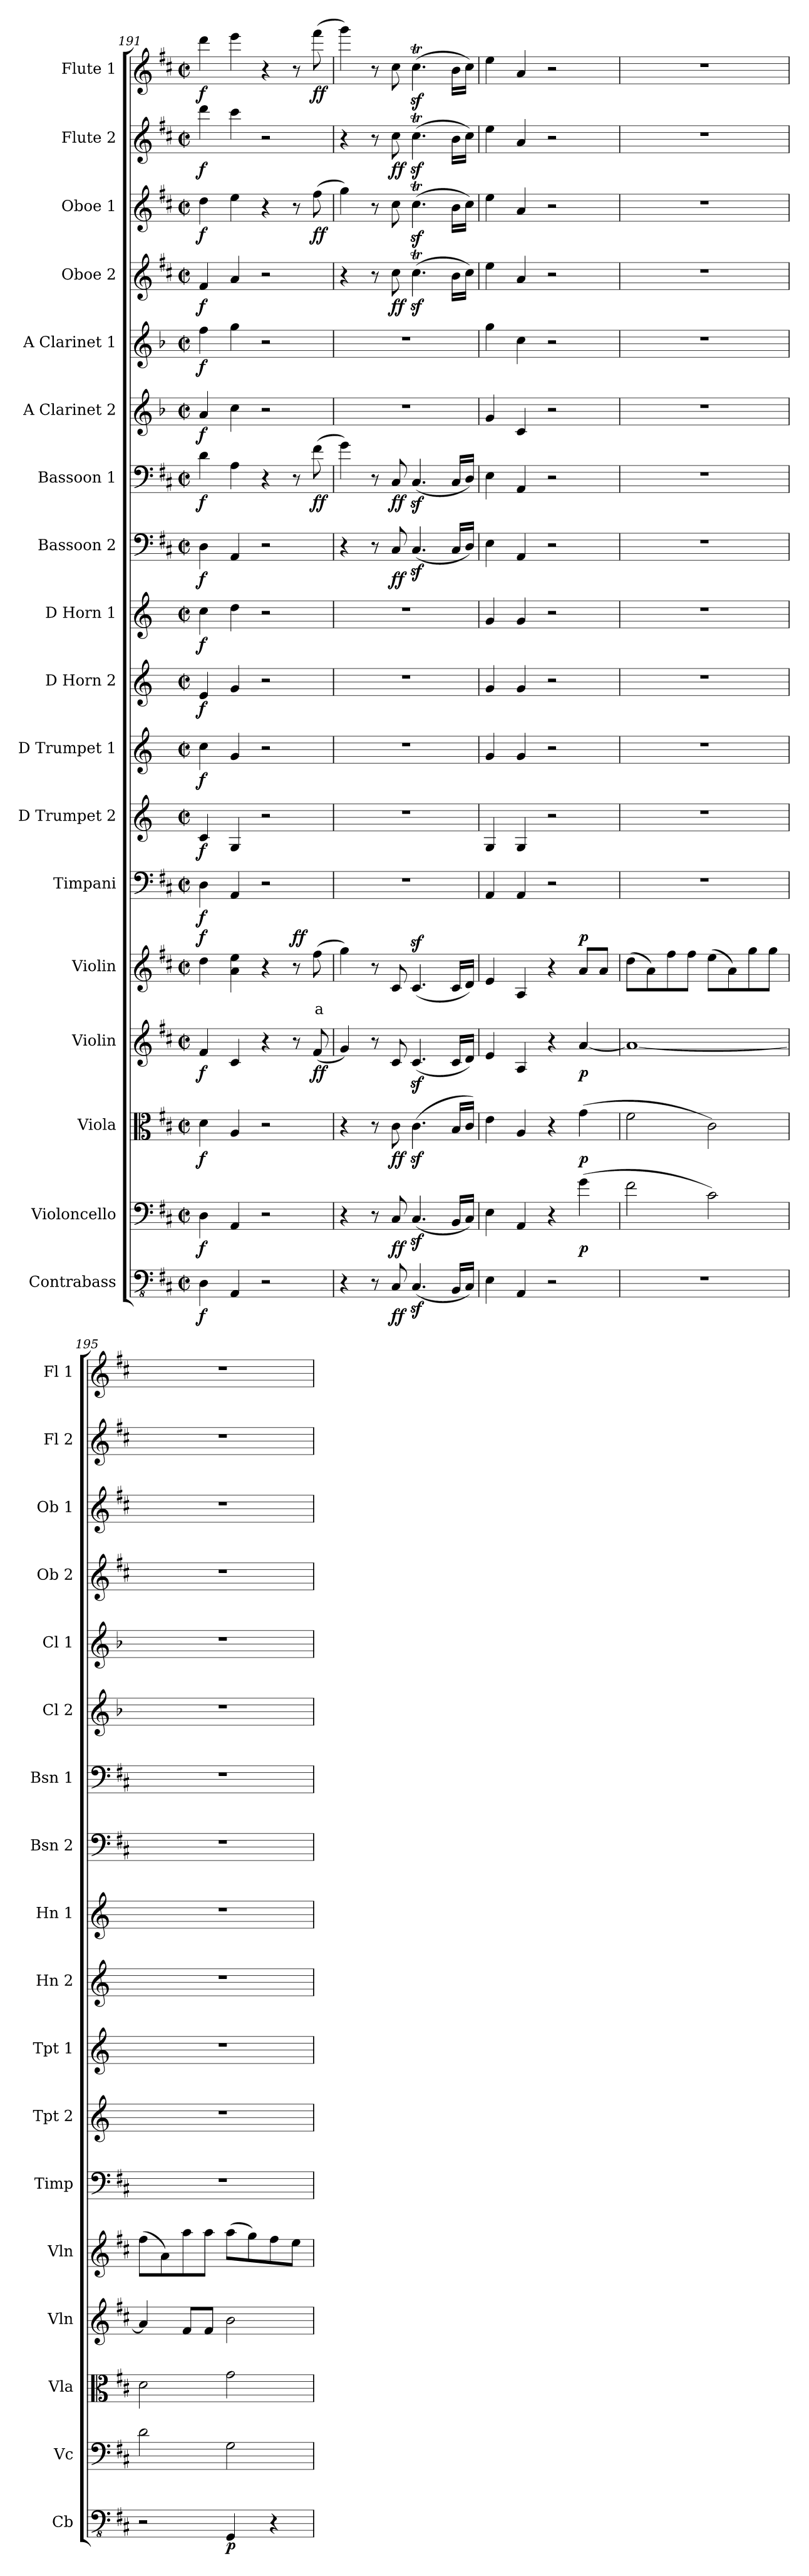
**kern	**dynam	**kern	**dynam	**kern	**dynam	**kern	**dynam	**kern	**text	**dynam	**kern	**dynam	**kern	**dynam	**kern	**dynam	**kern	**dynam	**kern	**dynam	**kern	**dynam	**kern	**dynam	**kern	**dynam	**kern	**dynam	**kern	**dynam	**kern	**dynam	**kern	**dynam	**kern	**dynam
*part18	*part18	*part17	*part17	*part16	*part16	*part15	*part15	*part14	*part14	*part14	*part13	*part13	*part12	*part12	*part11	*part11	*part10	*part10	*part9	*part9	*part8	*part8	*part7	*part7	*part6	*part6	*part5	*part5	*part4	*part4	*part3	*part3	*part2	*part2	*part1	*part1
*staff18	*staff18	*staff17	*staff17	*staff16	*staff16	*staff15	*staff15	*staff14	*staff14	*staff14	*staff13	*staff13	*staff12	*staff12	*staff11	*staff11	*staff10	*staff10	*staff9	*staff9	*staff8	*staff8	*staff7	*staff7	*staff6	*staff6	*staff5	*staff5	*staff4	*staff4	*staff3	*staff3	*staff2	*staff2	*staff1	*staff1
*I"Contrabass	*	*I"Violoncello	*	*I"Viola	*	*I"Violin	*	*I"Violin	*	*	*I"Timpani	*	*I"D Trumpet 2	*	*I"D Trumpet 1	*	*I"D Horn 2	*	*I"D Horn 1	*	*I"Bassoon 2	*	*I"Bassoon 1	*	*I"A Clarinet 2	*	*I"A Clarinet 1	*	*I"Oboe 2	*	*I"Oboe 1	*	*I"Flute 2	*	*I"Flute 1	*
*I'Cb	*	*I'Vc	*	*I'Vla	*	*I'Vln	*	*I'Vln	*	*	*I'Timp	*	*I'Tpt 2	*	*I'Tpt 1	*	*I'Hn 2	*	*I'Hn 1	*	*I'Bsn 2	*	*I'Bsn 1	*	*I'Cl 2	*	*I'Cl 1	*	*I'Ob 2	*	*I'Ob 1	*	*I'Fl 2	*	*I'Fl 1	*
*clefFv4	*	*clefF4	*	*clefC3	*	*clefG2	*	*clefG2	*	*	*clefF4	*	*clefG2	*	*clefG2	*	*clefG2	*	*clefG2	*	*clefF4	*	*clefF4	*	*clefG2	*	*clefG2	*	*clefG2	*	*clefG2	*	*clefG2	*	*clefG2	*
*	*	*	*	*	*	*	*	*	*	*	*	*	*ITrd-1c-2	*	*ITrd-1c-2	*	*ITrd6c10	*	*ITrd6c10	*	*	*	*	*	*ITrd2c3	*	*ITrd2c3	*	*	*	*	*	*	*	*	*
*k[f#c#]	*	*k[f#c#]	*	*k[f#c#]	*	*k[f#c#]	*	*k[f#c#]	*	*	*k[f#c#]	*	*k[f#c#]	*	*k[f#c#]	*	*k[f#c#]	*	*k[f#c#]	*	*k[f#c#]	*	*k[f#c#]	*	*k[f#c#]	*	*k[f#c#]	*	*k[f#c#]	*	*k[f#c#]	*	*k[f#c#]	*	*k[f#c#]	*
*M2/2	*	*M2/2	*	*M2/2	*	*M2/2	*	*M2/2	*	*	*M2/2	*	*M2/2	*	*M2/2	*	*M2/2	*	*M2/2	*	*M2/2	*	*M2/2	*	*M2/2	*	*M2/2	*	*M2/2	*	*M2/2	*	*M2/2	*	*M2/2	*
*met(c|)	*	*met(c|)	*	*met(c|)	*	*met(c|)	*	*met(c|)	*	*	*met(c|)	*	*met(c|)	*	*met(c|)	*	*met(c|)	*	*met(c|)	*	*met(c|)	*	*met(c|)	*	*met(c|)	*	*met(c|)	*	*met(c|)	*	*met(c|)	*	*met(c|)	*	*met(c|)	*
=191	=191	=191	=191	=191	=191	=191	=191	=191	=191	=191	=191	=191	=191	=191	=191	=191	=191	=191	=191	=191	=191	=191	=191	=191	=191	=191	=191	=191	=191	=191	=191	=191	=191	=191	=191	=191
!	!LO:DY:b	!	!LO:DY:b	!	!LO:DY:b	!	!LO:DY:b	!	!	!LO:DY:b	!	!LO:DY:b	!	!LO:DY:b	!	!LO:DY:b	!	!LO:DY:b	!	!LO:DY:b	!	!LO:DY:b	!	!LO:DY:b	!	!LO:DY:b	!	!LO:DY:b	!	!LO:DY:b	!	!LO:DY:b	!	!LO:DY:b	!	!LO:DY:b
4DD\	f	4D\	f	4d\	f	4f#/	f	4dd\	.	f	4D\	f	4d/	f	4dd\	f	4F#/	f	4d\	f	4D\	f	4d\	f	4f#/	f	4dd\	f	4f#/	f	4dd\	f	4ddd\	f	4ddd\	f
4AAA/	.	4AA/	.	4A/	.	4c#/	.	4a\ 4ee\	.	.	4AA/	.	4A/	.	4a/	.	4A/	.	4e\	.	4AA/	.	4A\	.	4a\	.	4ee\	.	4a/	.	4ee\	.	4ccc#\	.	4eee\	.
2r	.	2r	.	2r	.	4r	.	4r	.	.	2r	.	2r	.	2r	.	2r	.	2r	.	2r	.	4r	.	2r	.	2r	.	2r	.	4r	.	2r	.	4r	.
!	!	!	!	!	!	!	!	!	!	!LO:DY:b	!	!	!	!	!	!	!	!	!	!	!	!	!	!	!	!	!	!	!	!	!	!	!	!	!	!
.	.	.	.	.	.	8r	.	8r	.	ff	.	.	.	.	.	.	.	.	.	.	.	.	8r	.	.	.	.	.	.	.	8r	.	.	.	8r	.
!	!	!	!	!	!	!	!LO:DY:b	!	!LO:LY:b:color=#FF0000	!	!	!	!	!	!	!	!	!	!	!	!	!	!	!LO:DY:b	!	!	!	!	!	!	!	!LO:DY:b	!	!	!	!LO:DY:b
.	.	.	.	.	.	(<8f#/	ff	(>8ff#\	a	.	.	.	.	.	.	.	.	.	.	.	.	.	(>8f#\	ff	.	.	.	.	.	.	(>8ff#\	ff	.	.	(>8fff#\	ff
=192	=192	=192	=192	=192	=192	=192	=192	=192	=192	=192	=192	=192	=192	=192	=192	=192	=192	=192	=192	=192	=192	=192	=192	=192	=192	=192	=192	=192	=192	=192	=192	=192	=192	=192	=192	=192
4r	.	4r	.	4r	.	4g/)	.	4gg\)	.	.	1r	.	1r	.	1r	.	1r	.	1r	.	4r	.	4g\)	.	1r	.	1r	.	4r	.	4gg\)	.	4r	.	4ggg\)	.
8r	.	8r	.	8r	.	8r	.	8r	.	.	.	.	.	.	.	.	.	.	.	.	8r	.	8r	.	.	.	.	.	8r	.	8r	.	8r	.	8r	.
!	!LO:DY:b	!	!LO:DY:b	!	!LO:DY:b	!	!	!	!	!	!	!	!	!	!	!	!	!	!	!	!	!LO:DY:b	!	!LO:DY:b	!	!	!	!	!	!LO:DY:b	!	!	!	!LO:DY:b	!	!
8CC#/	ff	8C#/	ff	8c#\	ff	8c#/	.	8c#/	.	.	.	.	.	.	.	.	.	.	.	.	8C#/	ff	8C#/	ff	.	.	.	.	8cc#\	ff	8cc#\	.	8cc#\	ff	8cc#\	.
(<4.CC#z</	.	(<4.C#z</	.	(>4.c#z<\	.	(<4.c#z</	.	(<4.c#z</	.	.	.	.	.	.	.	.	.	.	.	.	(<4.C#z</	.	(<4.C#z</	.	.	.	.	.	(>4.cc#z<t\	.	(>4.cc#z<t\	.	(>4.cc#z<t\	.	(>4.cc#z<t\	.
16BBB/LL	.	16BB/LL	.	16B/LL	.	16c#/LL	.	16c#/LL	.	.	.	.	.	.	.	.	.	.	.	.	16C#/LL	.	16C#/LL	.	.	.	.	.	16b\LL	.	16b\LL	.	16b\LL	.	16b\LL	.
16CC#/JJ)	.	16C#/JJ)	.	16c#/JJ)	.	16d/JJ)	.	16d/JJ)	.	.	.	.	.	.	.	.	.	.	.	.	16D/JJ)	.	16D/JJ)	.	.	.	.	.	16cc#\JJ)	.	16cc#\JJ)	.	16cc#\JJ)	.	16cc#\JJ)	.
=193	=193	=193	=193	=193	=193	=193	=193	=193	=193	=193	=193	=193	=193	=193	=193	=193	=193	=193	=193	=193	=193	=193	=193	=193	=193	=193	=193	=193	=193	=193	=193	=193	=193	=193	=193	=193
4EE\	.	4E\	.	4e\	.	4e/	.	4e/	.	.	4AA/	.	4A/	.	4a/	.	4A/	.	4A/	.	4E\	.	4E\	.	4e/	.	4ee\	.	4ee\	.	4ee\	.	4ee\	.	4ee\	.
4AAA/	.	4AA/	.	4A/	.	4A/	.	4A/	.	.	4AA/	.	4A/	.	4a/	.	4A/	.	4A/	.	4AA/	.	4AA/	.	4A/	.	4a\	.	4a/	.	4a/	.	4a/	.	4a/	.
2r	.	4r	.	4r	.	4r	.	4r	.	.	2r	.	2r	.	2r	.	2r	.	2r	.	2r	.	2r	.	2r	.	2r	.	2r	.	2r	.	2r	.	2r	.
!	!	!	!LO:DY:b	!	!LO:DY:b	!	!LO:DY:b	!	!	!LO:DY:b	!	!	!	!	!	!	!	!	!	!	!	!	!	!	!	!	!	!	!	!	!	!	!	!	!	!
.	.	(>4g\	p	(>4g\	p	[4a/	p	8a/L	.	p	.	.	.	.	.	.	.	.	.	.	.	.	.	.	.	.	.	.	.	.	.	.	.	.	.	.
.	.	.	.	.	.	.	.	8a/J	.	.	.	.	.	.	.	.	.	.	.	.	.	.	.	.	.	.	.	.	.	.	.	.	.	.	.	.
!!LO:PB:g=z
=194	=194	=194	=194	=194	=194	=194	=194	=194	=194	=194	=194	=194	=194	=194	=194	=194	=194	=194	=194	=194	=194	=194	=194	=194	=194	=194	=194	=194	=194	=194	=194	=194	=194	=194	=194	=194
1r	.	2f#\	.	2f#\	.	1a_	.	(>8dd\L	.	.	1r	.	1r	.	1r	.	1r	.	1r	.	1r	.	1r	.	1r	.	1r	.	1r	.	1r	.	1r	.	1r	.
.	.	.	.	.	.	.	.	8a\)	.	.	.	.	.	.	.	.	.	.	.	.	.	.	.	.	.	.	.	.	.	.	.	.	.	.	.	.
.	.	.	.	.	.	.	.	8ff#\	.	.	.	.	.	.	.	.	.	.	.	.	.	.	.	.	.	.	.	.	.	.	.	.	.	.	.	.
.	.	.	.	.	.	.	.	8ff#\J	.	.	.	.	.	.	.	.	.	.	.	.	.	.	.	.	.	.	.	.	.	.	.	.	.	.	.	.
.	.	2c#\)	.	2c#\)	.	.	.	(>8ee\L	.	.	.	.	.	.	.	.	.	.	.	.	.	.	.	.	.	.	.	.	.	.	.	.	.	.	.	.
.	.	.	.	.	.	.	.	8a\)	.	.	.	.	.	.	.	.	.	.	.	.	.	.	.	.	.	.	.	.	.	.	.	.	.	.	.	.
.	.	.	.	.	.	.	.	8gg\	.	.	.	.	.	.	.	.	.	.	.	.	.	.	.	.	.	.	.	.	.	.	.	.	.	.	.	.
.	.	.	.	.	.	.	.	8gg\J	.	.	.	.	.	.	.	.	.	.	.	.	.	.	.	.	.	.	.	.	.	.	.	.	.	.	.	.
=195	=195	=195	=195	=195	=195	=195	=195	=195	=195	=195	=195	=195	=195	=195	=195	=195	=195	=195	=195	=195	=195	=195	=195	=195	=195	=195	=195	=195	=195	=195	=195	=195	=195	=195	=195	=195
2r	.	2d\	.	2d\	.	4a/]	.	(>8ff#\L	.	.	1r	.	1r	.	1r	.	1r	.	1r	.	1r	.	1r	.	1r	.	1r	.	1r	.	1r	.	1r	.	1r	.
.	.	.	.	.	.	.	.	8a\)	.	.	.	.	.	.	.	.	.	.	.	.	.	.	.	.	.	.	.	.	.	.	.	.	.	.	.	.
.	.	.	.	.	.	8f#/L	.	8aa\	.	.	.	.	.	.	.	.	.	.	.	.	.	.	.	.	.	.	.	.	.	.	.	.	.	.	.	.
.	.	.	.	.	.	8f#/J	.	8aa\J	.	.	.	.	.	.	.	.	.	.	.	.	.	.	.	.	.	.	.	.	.	.	.	.	.	.	.	.
!	!LO:DY:b	!	!	!	!	!	!	!	!	!	!	!	!	!	!	!	!	!	!	!	!	!	!	!	!	!	!	!	!	!	!	!	!	!	!	!
4GGG/	p	2G\	.	2g\	.	2b\	.	(>8aa\L	.	.	.	.	.	.	.	.	.	.	.	.	.	.	.	.	.	.	.	.	.	.	.	.	.	.	.	.
.	.	.	.	.	.	.	.	8gg\)	.	.	.	.	.	.	.	.	.	.	.	.	.	.	.	.	.	.	.	.	.	.	.	.	.	.	.	.
4r	.	.	.	.	.	.	.	8ff#\	.	.	.	.	.	.	.	.	.	.	.	.	.	.	.	.	.	.	.	.	.	.	.	.	.	.	.	.
.	.	.	.	.	.	.	.	8ee\J	.	.	.	.	.	.	.	.	.	.	.	.	.	.	.	.	.	.	.	.	.	.	.	.	.	.	.	.
=	=	=	=	=	=	=	=	=	=	=	=	=	=	=	=	=	=	=	=	=	=	=	=	=	=	=	=	=	=	=	=	=	=	=	=	=
*-	*-	*-	*-	*-	*-	*-	*-	*-	*-	*-	*-	*-	*-	*-	*-	*-	*-	*-	*-	*-	*-	*-	*-	*-	*-	*-	*-	*-	*-	*-	*-	*-	*-	*-	*-	*-
